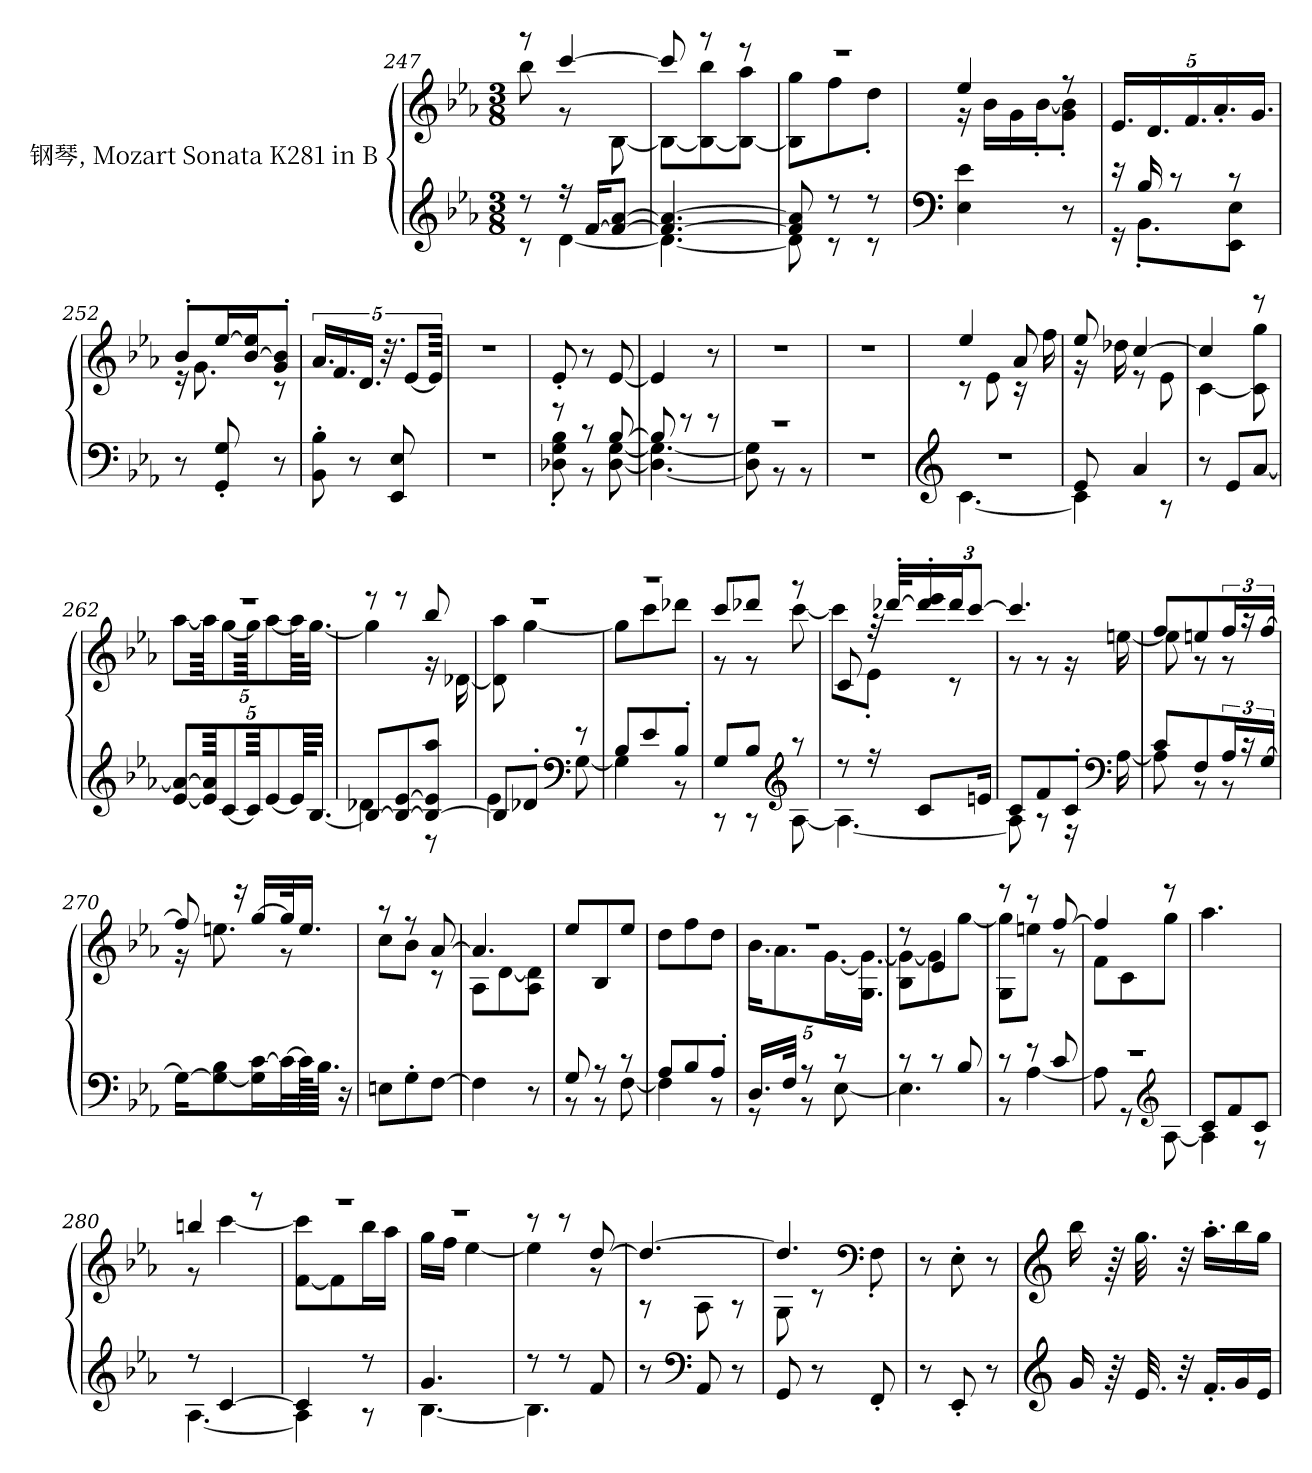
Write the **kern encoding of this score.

**kern	**kern
*part1	*part1
*staff2	*staff1
*I"钢琴, Mozart Sonata K281 in Bb	*
*clefG2	*clefG2
*k[b-e-a-]	*k[b-e-a-]
*M3/8	*M3/8
=247	=247
*^	*^
8r	8r	8r	8bb-\
16r	[4d\	[4ccc/	8r
[16f/KL	.	.	.
8f/_ [8a-/J	.	.	[8B-\
=248	=248	=248	=248
4.f/_ 4.a-/_	4.d\_	8ccc/]	8B-\L_
.	.	8r	8B-\_ 8bb-\
.	.	8r	8B-\_ 8aa-\J
=249	=249	=249	=249
8f/] 8a-/]	8d\]	4.r	8B-\] 8gg\L
8r	8r	.	8ff\
8r	8r	.	8dd'\J
*v	*v	*	*
=250	=250	=250
*clefF4	*	*
4E-\ 4e-\	4ee-/	16r
.	.	16b-\LL
.	.	16g\
.	.	[16b-'\J
8r	8r	8g\' 8b-\]'J
*	*v	*v
=251	=251
*^	*
*	*	*Xbrackettup
16r	16r	20.e-/LL
16B-/	8.BB-'\L	.
.	.	20.d/
8r	.	.
.	.	20.f/
.	.	20.a-'/
8r	8EE-\ 8E-\J	.
.	.	20.g/JJ
*v	*v	*
!!LO:LB:g=z
=252	=252
*	*^
8r	8b-'/L	16r
.	.	8.g\
8GG/' 8G/'	[16ee-/L	.
.	[16b-/ 16ee-/]J	.
8r	8g/' 8b-/]'J	8r
*	*v	*v
=253	=253
*	*brackettup
8BB-\' 8B-\'	20.a-/LL
.	20.f/
8r	.
.	20.d/JJ
.	40.r
8EE-/ 8E-/	.
.	[10e-/L
.	80e-/Jkkk]
=254	=254
4.r	4.r
=255	=255
*^	*
8r	8D-X\' 8G\' 8B-\'	8e-'/
8r	8r	8r
[8B-/	[8D-\ [8G\	[8e-/
=256	=256	=256
8B-/]	4.D-\_ 4.G\_	4e-/]
8r	.	.
8r	.	8r
=257	=257	=257
4.r	8D-\] 8G\]	4.r
.	8r	.
.	8r	.
*v	*v	*
=258	=258
4.r	4.r
=259	=259
*clefG2	*
*^	*^
4.r	[4.c\	4ee-/	8r
.	.	.	8e-\
.	.	8a-/	16r
.	.	.	16ff\
!!LO:LB:g=z	!!
=260	=260	=260	=260
8e-/	4c\]	8ee-/	16r
.	.	.	16dd-X\
4a-/	.	[4cc/	8r
.	8r	.	8e-\
*v	*v	*	*
=261	=261	=261
8r	4cc/]	[4c\
8e-/L	.	.
[8a-/J	8r	8c\] 8gg\
=262	=262	=262
*Xbrackettup	*	*Xbrackettup
[10e-/ 10a-/_L	4.r	[10aa-\L
80e-/] 80a-/]KKK	.	80aa-\KKK]
[10c/	.	[10gg\
80c/KKK]	.	80gg\KKK]
[10e-/	.	[10aa-\
80e-/KLL]	.	80aa-\KLL]
[40.B-/JJJ	.	[40.gg\JJJ
=263	=263	=263
*^	*	*
8B-/L_	4d-X\	8r	4gg\]
8B-/_ [8e-/	.	8r	.
8B-/_ 8e-/] 8aa-/J	8r	8bb-/	16r
.	.	.	[16d-X\
=264	=264	=264	=264
8B-/L]	4e-\	4.r	8d-\] 8aa-\
8d-X'/J	.	.	[4gg\
*clefF4	*	*	*
8r	[8G\	.	.
=265	=265	=265	=265
8B-/L	4G\]	4.r	8gg\L]
8e-/	.	.	8ccc\
8B-'/J	8r	.	8ddd-X\J
!!LO:PB:g=z	!!
=266	=266	=266	=266
8G/L	8r	8ccc/L	8r
8B-/J	8r	8ddd-X/J	8r
*clefG2	*	*	*
8r	[8A-\	8r	[8ccc\
=267	=267	=267	=267
8r	4.A-\_	8c/	8ccc\L]
16r	.	32r	8e-'\J
.	.	[32ddd-X'/KLL	.
8c/L	.	16ddd-/]' 16eee-/'	.
.	.	24ddd-/J	8r
.	.	[12ccc/J	.
16en/Jk	.	.	.
=268	=268	=268	=268
8c/L	8A-\]	4.ccc/]	8r
8f/	8r	.	8r
8c'/J	16r	.	16r
*clefF4	*	*	*
.	[16A-\	.	[16een\
=269	=269	=269	=269
8c/L	8A-\]	8ff/L	8ee\]
8F/	8r	8een/	8r
*brackettup	*	*brackettup	*
24A-/Jk	8r	24ff/Jk	8r
24r	.	24r	.
[24G/	.	[24ff/	.
*v	*v	*	*
=270	=270	=270
16G\KL_	8ff/]	16r
8G\_ 8B-\	.	8.een\
.	16r	.
16G\] [16c\L	[16gg/LL	.
32c\L_	32gg/K]	8r
128c\KL]	16.ee/JJ	.
64.B-\JJJJ	.	.
16r	.	.
!!LO:LB:g=z	!!
=271	=271	=271
8En\L	8r	8cc\L
8G'\	8r	8b-\J
[8F\J	[8a-/	8r
=272	=272	=272
4F\]	4.a-/]	8A-\L
.	.	[8d\
8r	.	8A-\ 8d\]J
*	*v	*v
=273	=273
*^	*
8G/	8r	8ee-/L
8r	8r	8B-/
8r	[8F\	8ee-/J
=274	=274	=274
8A-/L	4F\]	8dd\L
8B-/	.	8ff\
8A-'/J	8r	8dd\J
=275	=275	=275
*	*	*^
*	*	*	*Xbrackettup
16.D/LL	8r	4.r	20.b-\KL
.	.	.	10.a-\
32F/JJk	.	.	.
8r	8r	.	.
.	.	.	[20.g\L
8r	[8E-\	.	.
.	.	.	20.G\ 20.g\_JJ
=276	=276	=276	=276
8r	4.E-\]	8r	8B-\ 8g\_L
8r	.	4e-/	8g\]
8B-/	.	.	[8gg\J
=277	=277	=277	=277
8r	8r	8r	8G\ 8gg\]L
8r	[4A-\	8r	8een\J
8c/	.	[8ff/	8r
=278	=278	=278	=278
4.r	8A-\]	4ff/]	8f\L
.	8r	.	8c\
*clefG2	*	*	*
.	[8A-\	8r	8gg\J
*	*	*v	*v
!!LO:LB:g=z
=279	=279	=279
8c/L	4A-\]	4.aa-\
8f/	.	.
8c/J	8r	.
=280	=280	=280
*	*	*^
8r	[4.A-\	4bbn/	8r
[4c/	.	.	[4ccc\
.	.	8r	.
=281	=281	=281	=281
4c/]	4A-\]	4.r	[8f\ 8ccc\]L
.	.	.	8f\]
8r	8r	.	16bb-\L
.	.	.	16aa-\JJ
=282	=282	=282	=282
4.g/	[4.B-\	4.r	16gg\LL
.	.	.	16ff\JJ
.	.	.	[4ee-\
=283	=283	=283	=283
8r	4.B-\]	8r	4ee-\]
8r	.	8r	.
8f/	.	[8dd/	8r
*v	*v	*	*
=284	=284	=284
8r	4.dd/_	8r
*clefF4	*	*
8AA-/	.	8A-\
8r	.	8r
=285	=285	=285
8GG/	4.dd/]	8G\
8r	.	8r
*	*clefF4	*
8FF'/	.	8F'\
*	*v	*v
=286	=286
8r	8r
8EE-'/	8E-'\
8r	8r
!!LO:LB:g=z
=287	=287
*clefG2	*clefG2
16g/	16bb-\
64r	64r
32.e-/	32.gg\
32r	32r
16.f'/LL	16.aa-'\LL
16g/	16bb-\
16e-/JJ	16gg\JJ
=	=
*-	*-
